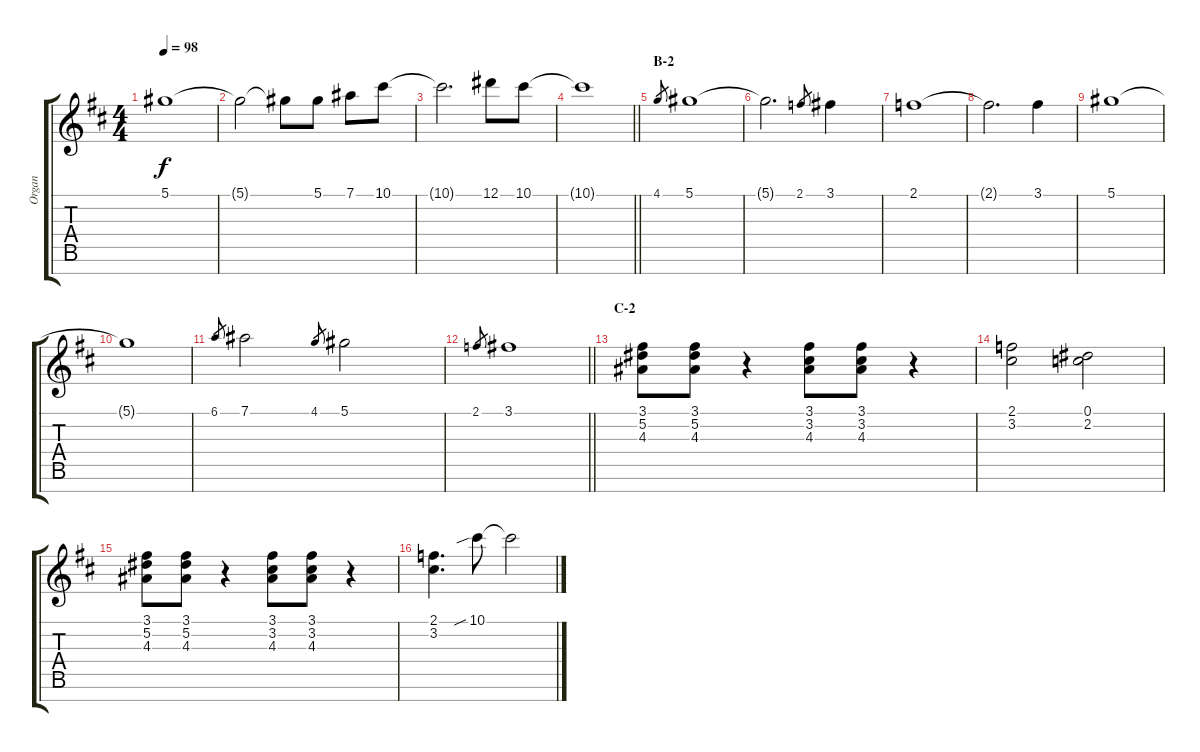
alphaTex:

\track ("Organ" "Organ") {instrument drawbarorgan}
\staff {score tabs}
\tuning (Eb5 Bb4 Gb4 Db4 Ab3 Eb3 Bb2) {hide}
\ts (4 4)
\tempo 98
\clef g2
\ks d
5.1.1{dy f} |
5.1{t}.2 5.1{t}.8 5.1.8 7.1.8 10.1.8 |
10.1{t}.2{d} 12.1.8 10.1.8 |
\barLineRight lightlight
10.1{t}.1 |
\section ("" "B-2")
4.1.8{gr} 5.1.1{volume 11} |
5.1{t}.2{d} 2.1.8{gr} 3.1.4 |
2.1.1 |
2.1{t}.2{d} 3.1.4 |
5.1.1 |
5.1{t}.1 |
6.1.8{gr} 7.1.2 4.1.8{gr} 5.1.2 |
\barLineRight lightlight
2.1.8{gr} 3.1.1 |
\section ("" "C-2")
(3.1 5.2 4.3).8 (3.1 5.2 4.3).8 r.4 (3.1 3.2 4.3).8 (3.1 3.2 4.3).8 r.4 |
(2.1 3.2).2 (0.1 2.2).2 |
(3.1 5.2 4.3).8 (3.1 5.2 4.3).8 r.4 (3.1 3.2 4.3).8 (3.1 3.2 4.3).8 r.4 |
(2.1 3.2).4{d} 10.1{sib}.8 10.1{t}.2
